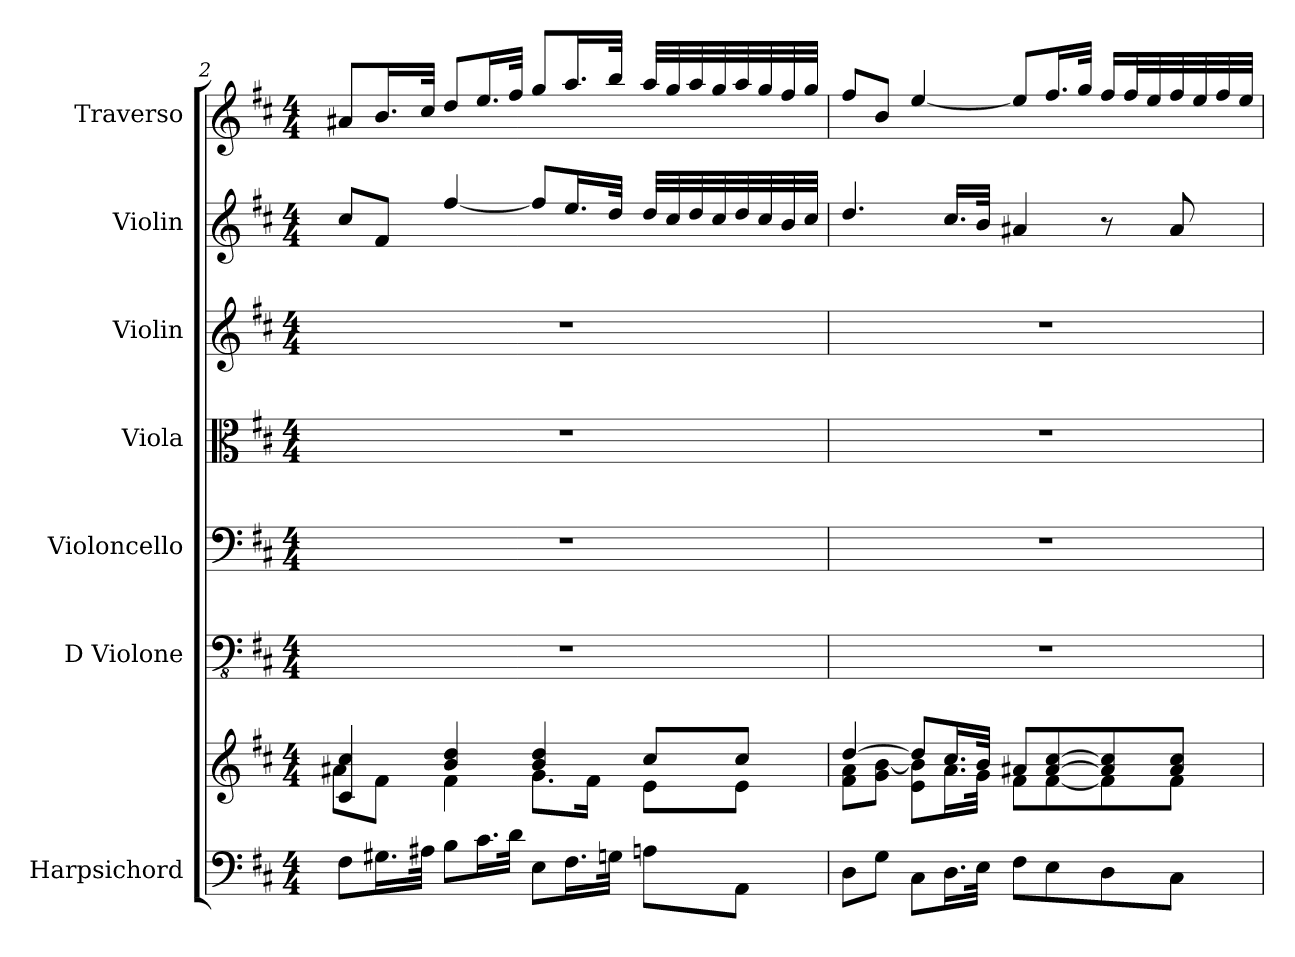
**kern	**kern	**kern	**kern	**kern	**kern	**kern	**kern
*part7	*part7	*part6	*part5	*part4	*part3	*part2	*part1
*staff8	*staff7	*staff6	*staff5	*staff4	*staff3	*staff2	*staff1
*I"Harpsichord	*	*I"D Violone	*I"Violoncello	*I"Viola	*I"Violin	*I"Violin	*I"Traverso
*I'Hch.	*	*I'D Vne.	*I'Vc.	*I'Vla.	*I'Vln.	*I'Vln.	*I'Trv.
*clefF4	*clefG2	*clefFv4	*clefF4	*clefC3	*clefG2	*clefG2	*clefG2
*	*	*ITrd7c12	*	*	*	*	*
*k[f#c#]	*k[f#c#]	*k[f#c#]	*k[f#c#]	*k[f#c#]	*k[f#c#]	*k[f#c#]	*k[f#c#]
*M4/4	*M4/4	*M4/4	*M4/4	*M4/4	*M4/4	*M4/4	*M4/4
=2	=2	=2	=2	=2	=2	=2	=2
*	*^	*	*	*	*	*	*
8F#\L	4c#/ 4cc#/	8a#X\L	1r	1r	1r	1r	8cc#/L	8a#X/L
16.G#X\L	.	8f#\J	.	.	.	.	8f#/J	16.b/L
32A#X\JJk	.	.	.	.	.	.	.	32cc#/JJk
8B\L	4b/ 4dd/	4f#\	.	.	.	.	[4ff#/	8dd/L
16.c#\L	.	.	.	.	.	.	.	16.ee/L
32d\JJk	.	.	.	.	.	.	.	32ff#/JJk
8E\L	4b/ 4dd/	8.g\L	.	.	.	.	8ff#/L]	8gg/L
16.F#\L	.	.	.	.	.	.	16.ee/L	16.aa/L
.	.	16f#\Jk	.	.	.	.	.	.
32Gn\JJk	.	.	.	.	.	.	32dd/JJk	32bb/JJk
8An\L	8cc#/L	8e\L	.	.	.	.	32dd/LLL	32aa/LLL
.	.	.	.	.	.	.	32cc#/	32gg/
.	.	.	.	.	.	.	32dd/	32aa/
.	.	.	.	.	.	.	32cc#/	32gg/
8AA\J	8cc#/J	8e\J	.	.	.	.	32dd/	32aa/
.	.	.	.	.	.	.	32cc#/	32gg/
.	.	.	.	.	.	.	32b/	32ff#/
.	.	.	.	.	.	.	32cc#/JJJ	32gg/JJJ
!!LO:PB:g=z
=3	=3	=3	=3	=3	=3	=3	=3	=3
8D\L	[4dd/	8f#\ 8a\L	1r	1r	1r	1r	4.dd/	8ff#/L
8G\J	.	8g\ [8b\J	.	.	.	.	.	8b/J
8C#\L	8dd/L]	8e\ 8b\]L	.	.	.	.	.	[4ee/
16.D\L	16.cc#/L	16.a\L	.	.	.	.	16.cc#/LL	.
32E\JJk	32b/JJk	32g\JJk	.	.	.	.	32b/JJk	.
8F#\L	8a#X/L	8f#\L	.	.	.	.	4a#X/	8ee/L]
8E\	[8a#/ [8cc#/	[8f#\	.	.	.	.	.	16.ff#/L
.	.	.	.	.	.	.	.	32gg/JJk
8D\	8a#/] 8cc#/]	8f#\]	.	.	.	.	8r	16ff#/LL
.	.	.	.	.	.	.	.	32ff#/L
.	.	.	.	.	.	.	.	32ee/
8C#\J	8a#/ 8cc#/J	8f#\J	.	.	.	.	8a#/	32ff#/
.	.	.	.	.	.	.	.	32ee/
.	.	.	.	.	.	.	.	32ff#/
.	.	.	.	.	.	.	.	32ee/JJJ
*	*v	*v	*	*	*	*	*	*
=	=	=	=	=	=	=	=
*-	*-	*-	*-	*-	*-	*-	*-
